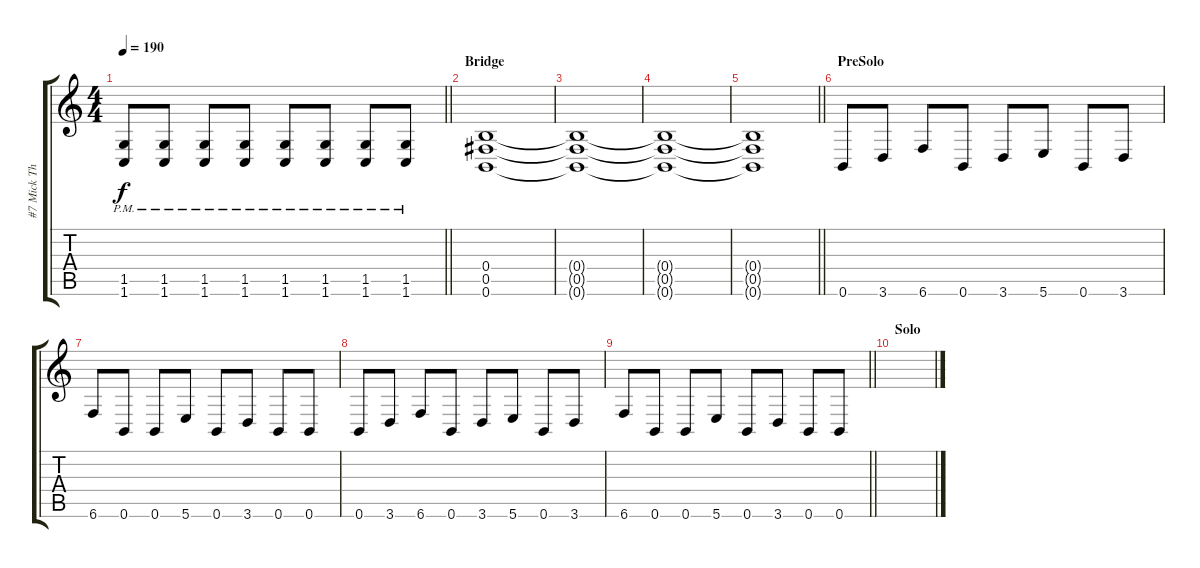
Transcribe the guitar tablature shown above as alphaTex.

\track ("#7 Mick Thompson" "#7 Mick Th") {instrument distortionguitar}
\staff {score tabs}
\tuning (Db4 Ab3 E3 B2 Gb2 B1) {hide}
\ts (4 4)
\tempo 190
\clef g2
\barLineRight lightlight
\ks c
(1.5{pm} 1.6{pm}).8{dy f} (1.5{pm} 1.6{pm}).8 (1.5{pm} 1.6{pm}).8 (1.5{pm} 1.6{pm}).8 (1.5{pm} 1.6{pm}).8 (1.5{pm} 1.6{pm}).8 (1.5{pm} 1.6{pm}).8 (1.5{pm} 1.6{pm}).8 |
\section ("" "Bridge")
(0.4 0.5 0.6).1 |
(0.4{t} 0.5{t} 0.6{t}).1 |
(0.4{t} 0.5{t} 0.6{t}).1 |
\barLineRight lightlight
(0.4{t} 0.5{t} 0.6{t}).1 |
\section ("" "PreSolo")
0.6.8 3.6.8 6.6.8 0.6.8 3.6.8 5.6.8 0.6.8 3.6.8 |
6.6.8 0.6.8 0.6.8 5.6.8 0.6.8 3.6.8 0.6.8 0.6.8 |
0.6.8 3.6.8 6.6.8 0.6.8 3.6.8 5.6.8 0.6.8 3.6.8 |
\barLineRight lightlight
6.6.8 0.6.8 0.6.8 5.6.8 0.6.8 3.6.8 0.6.8 0.6.8 |
\section ("" "Solo")
